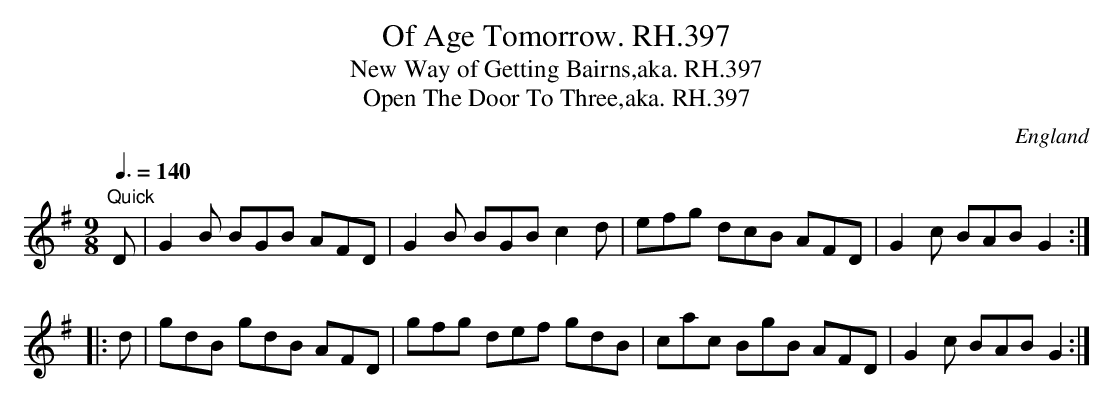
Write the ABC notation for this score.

X:1
T:Of Age Tomorrow. RH.397
T:New Way of Getting Bairns,aka. RH.397
T:Open The Door To Three,aka. RH.397
O:England
M:9/8
L:1/8
Q:3/8=140
K:G
"Quick"D|G2B BGB AFD|G2B BGB c2d|\
efg dcB AFD|G2c BAB G2:|
|:d|gdB gdB AFD|gfg def gdB|\
cac BgB AFD|G2c BAB G2:|
